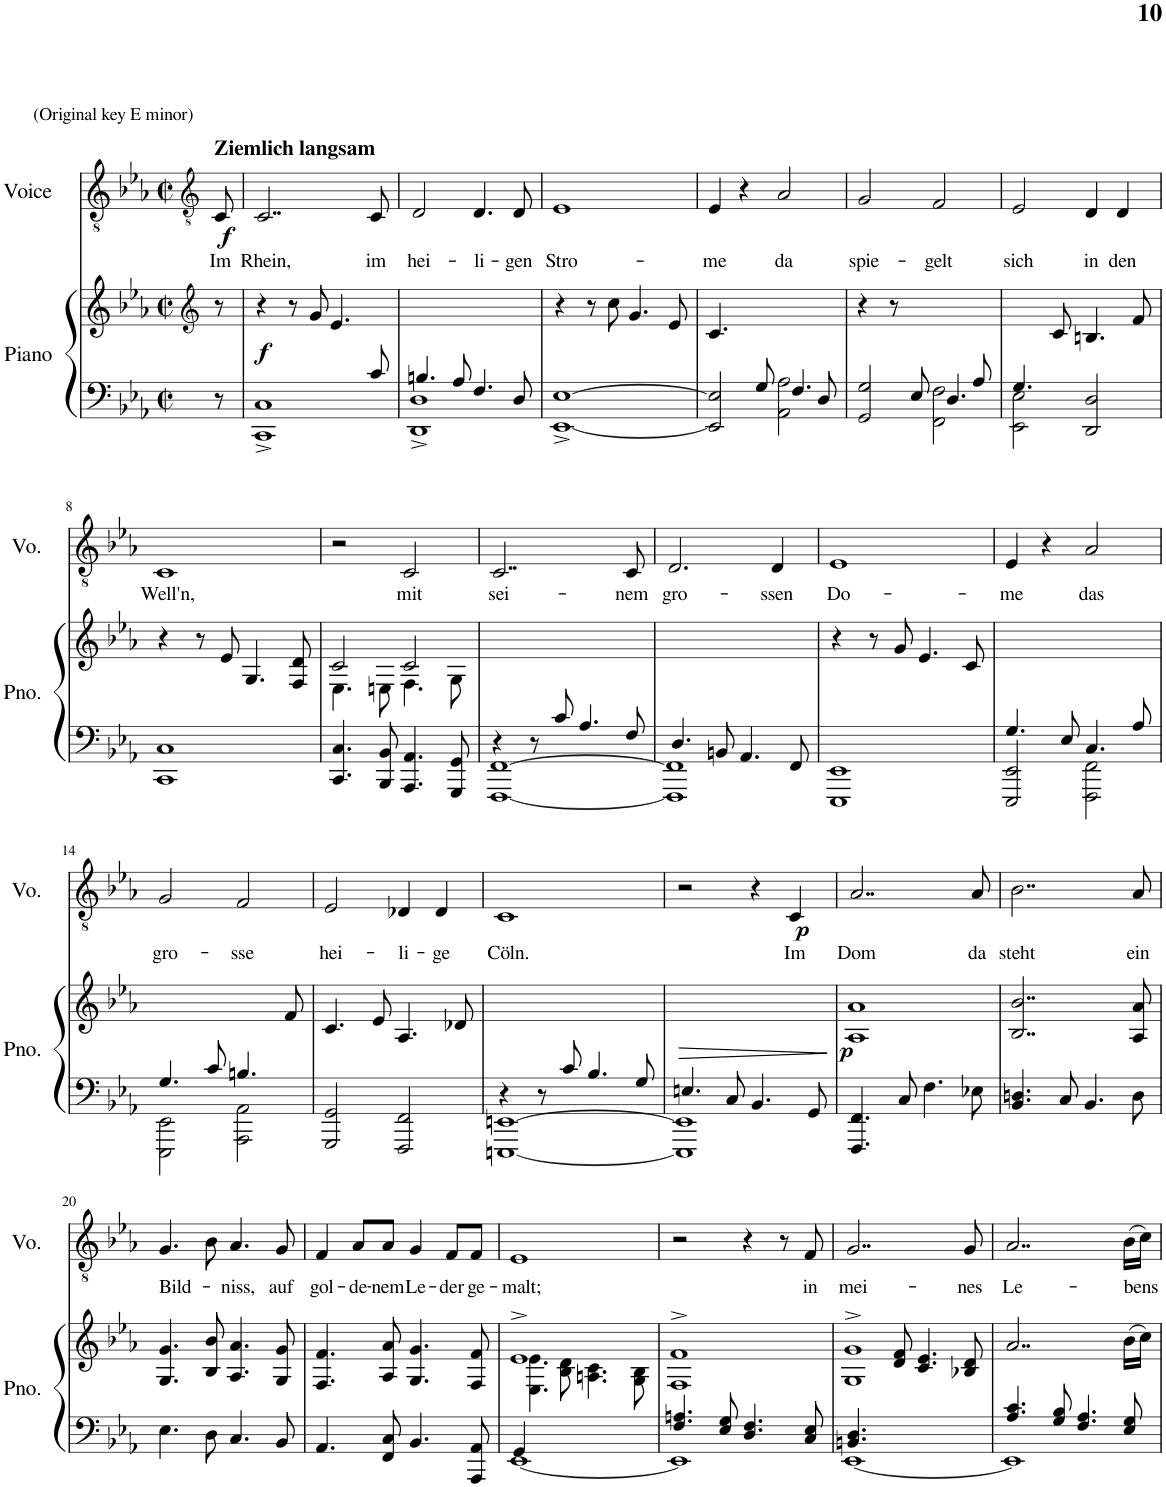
**kern	**kern	**dynam	**kern	**text	**dynam
*part2	*part2	*part2	*part1	*part1	*part1
*staff3	*staff2	*staff2/3	*staff1	*staff1	*staff1
*I"Piano	*	*	*I"Voice	*	*
*I'Pno.	*	*	*I'Vo.	*	*
!!LO:PB:g=z
*clefF4	*clefG2	*	*clefGv2	*	*
*k[b-e-a-]	*k[b-e-a-]	*	*k[b-e-a-]	*	*
*M2/2	*M2/2	*	*M2/2	*	*
*met(c|)	*met(c|)	*	*met(c|)	*	*
=1	=1	=1	=1	=1	=1
!	!	!	!LO:TX:a:t=Invisible notes, articulations, tempos, etc. are to provide better playback due to technology limitations and to reflect actual performance practice.	!	!
*	*	*	*^	*	*
8ryy	8ryy	.	8ryy	8.ryy	.	.
!	!	!	!LO:TX:a:B:t=Ziemlich langsam	!	!	!
!	!	!	!	!	!LO:LY:b	!LO:DY:b
8r	8r	.	8C;/	.	Im	f
!	!	!	!	!LO:TX:a:t=(Original key E minor)	!	!
.	.	.	.	16ryy	.	.
=2	=2	=2	=2	=2	=2	=2
*^	*	*	*	*	*	*
!	!	!	!LO:DY:b	!	!	!LO:LY:b	!
*	*	*	*	*v	*v	*	*
2..ryy	1CC^ 1C^	4r	f	2..C/	Rhein,	.
.	.	8r	.	.	.	.
.	.	8g/	.	.	.	.
.	.	4.e-/	.	.	.	.
!	!	!	!	!	!LO:LY:b	!
8c/	.	8ryy	.	8C/	im	.
=3	=3	=3	=3	=3	=3	=3
!	!	!	!	!	!LO:LY:b	!
4.Bn/	1DD^ 1D^	1ryy	.	2D/	hei-	.
8A-/	.	.	.	.	.	.
!	!	!	!	!	!LO:LY:b	!
4.F/	.	.	.	4.D/	-li-	.
!	!	!	!	!	!LO:LY:b	!
8D/	.	.	.	8D/	-gen	.
*v	*v	*	*	*	*	*
=4	=4	=4	=4	=4	=4
!	!	!	!	!LO:LY:b	!
[1EE-^ [1E-^	4r	.	1E-	Stro-	.
.	8r	.	.	.	.
.	8cc\	.	.	.	.
.	4.g/	.	.	.	.
.	8e-/	.	.	.	.
=5	=5	=5	=5	=5	=5
*^	*	*	*	*	*
!	!	!	!	!	!LO:LY:b	!
4.ryy	2EE-/] 2E-/]	4.c/	.	4E-/	-me	.
.	.	.	.	4r	.	.
8G/	.	2ryy	.	.	.	.
!	!	!	!	!	!LO:LY:b	!
4.F/	2AA-\ 2A-\	.	.	2A-/	da	.
8D/	.	8ryy	.	.	.	.
=6	=6	=6	=6	=6	=6	=6
!	!	!	!	!	!LO:LY:b	!
4.ryy	2GG/ 2G/	4r	.	2G/	spie-	.
.	.	8r	.	.	.	.
8E-/	.	2ryy	.	.	.	.
!	!	!	!	!	!LO:LY:b	!
4.D/	2FF\ 2F\	.	.	2F/	-gelt	.
8A-/	.	8ryy	.	.	.	.
=7	=7	=7	=7	=7	=7	=7
!	!	!	!	!	!LO:LY:b	!
4.G/	2EE-\ 2E-\	4.ryy	.	2E-/	sich	.
2ryy	.	8c/	.	.	.	.
!	!	!	!	!	!LO:LY:b	!
.	2DD/ 2D/	4.Bn/	.	4D/	in	.
!	!	!	!	!	!LO:LY:b	!
.	.	.	.	4D/	den	.
8ryy	.	8f/	.	.	.	.
*v	*v	*	*	*	*	*
!!LO:LB:g=z
=8	=8	=8	=8	=8	=8
!	!	!	!	!LO:LY:b	!
1CC 1C	4r	.	1C	Well'n,	.
.	8r	.	.	.	.
.	8e-/	.	.	.	.
.	4.G/	.	.	.	.
.	8F/ 8d/	.	.	.	.
=9	=9	=9	=9	=9	=9
*	*^	*	*	*	*
4.CC/ 4.C/	2c/	4.E-\	.	2r	.	.
8BBB-/ 8BB-/	.	8En\	.	.	.	.
!	!	!	!	!	!LO:LY:b	!
4.AAA-/ 4.AA-/	2c/	4.F\	.	2C/	mit	.
8GGG/ 8GG/	.	8G\	.	.	.	.
=10	=10	=10	=10	=10	=10	=10
*^	*	*	*	*	*	*
!	!	!	!	!	!	!LO:LY:b	!
*	*	*v	*v	*	*	*	*
4.ryy	[1FFF [1FF	4r	.	2..C/	sei-	.
.	.	8r	.	.	.	.
8c/	.	2ryy	.	.	.	.
4.A-/	.	.	.	.	.	.
!	!	!	!	!	!LO:LY:b	!
8F/	.	8ryy	.	8C/	-nem	.
=11	=11	=11	=11	=11	=11	=11
!	!	!	!	!	!LO:LY:b	!
4.D/	1FFF] 1FF]	1ryy	.	2.D/	gro-	.
8BBn/	.	.	.	.	.	.
4.AA-/	.	.	.	.	.	.
!	!	!	!	!	!LO:LY:b	!
.	.	.	.	4D/	-ssen	.
8FF/	.	.	.	.	.	.
*v	*v	*	*	*	*	*
=12	=12	=12	=12	=12	=12
!	!	!	!	!LO:LY:b	!
1EEE- 1EE-	4r	.	1E-	Do-	.
.	8r	.	.	.	.
.	8g/	.	.	.	.
.	4.e-/	.	.	.	.
.	8c/	.	.	.	.
=13	=13	=13	=13	=13	=13
*^	*	*	*	*	*
!	!	!	!	!	!LO:LY:b	!
4.G/	2EEE-/ 2EE-/	1ryy	.	4E-/	-me	.
.	.	.	.	4r	.	.
8E-/	.	.	.	.	.	.
!	!	!	!	!	!LO:LY:b	!
4.C/	2FFF\ 2FF\	.	.	2A-/	das	.
8A-/	.	.	.	.	.	.
!!LO:LB:g=z
=14	=14	=14	=14	=14	=14	=14
!	!	!	!	!	!LO:LY:b	!
4.G/	2EEE-\ 2EE-\	2..ryy	.	2G/	gro-	.
8c/	.	.	.	.	.	.
!	!	!	!	!	!LO:LY:b	!
4.Bn/	2AAA-\ 2AA-\	.	.	2F/	-sse	.
8ryy	.	8f/	.	.	.	.
*v	*v	*	*	*	*	*
=15	=15	=15	=15	=15	=15
!	!	!	!	!LO:LY:b	!
2GGG/ 2GG/	4.c/	.	2E-/	hei-	.
.	8e-/	.	.	.	.
!	!	!	!	!LO:LY:b	!
2FFF/ 2FF/	4.A-/	.	4D-X/	-li-	.
!	!	!	!	!LO:LY:b	!
.	.	.	4D-/	-ge	.
.	8d-X/	.	.	.	.
=16	=16	=16	=16	=16	=16
*^	*	*	*	*	*
!	!	!	!	!	!LO:LY:b	!
4.ryy	[1EEEn [1EEn	4r	.	1C	Cöln.	.
.	.	8r	.	.	.	.
8c/	.	2ryy	.	.	.	.
4.B-/	.	.	.	.	.	.
8G/	.	8ryy	.	.	.	.
=17	=17	=17	=17	=17	=17	=17
4.En/	1EEE] 1EE]	1ryy	.	2r	.	.
8C/	.	.	.	.	.	.
4.BB-/	.	.	.	4r	.	.
!	!	!	!	!	!LO:LY:b	!LO:DY:b
.	.	.	.	4C/	Im	p
8GG/	.	.	.	.	.	.
*v	*v	*	*	*	*	*
=18	=18	=18	=18	=18	=18
!	!	!LO:DY:b	!	!LO:LY:b	!
4.FFF/ 4.FF/	1A- 1a-	p	2..A-/	Dom	.
8C/	.	.	.	.	.
4.F\	.	.	.	.	.
!	!	!	!	!LO:LY:b	!
8E-X\	.	.	8A-/	da	.
=19	=19	=19	=19	=19	=19
!	!	!	!	!LO:LY:b	!
4.BB-/ 4.Dn/	2..B-/ 2..b-/	.	2..B-\	steht	.
8C/	.	.	.	.	.
4.BB-/	.	.	.	.	.
!	!	!	!	!LO:LY:b	!
8D\	8A-/ 8a-/	.	8A-/	ein	.
!!LO:LB:g=z
=20	=20	=20	=20	=20	=20
!	!	!	!	!LO:LY:b	!
4.E-\	4.G/ 4.g/	.	4.G/	Bild-	.
8D\	8B-/ 8b-/	.	8B-\	.	.
!	!	!	!	!LO:LY:b	!
4.C/	4.A-/ 4.a-/	.	4.A-/	-niss,	.
!	!	!	!	!LO:LY:b	!
8BB-/	8G/ 8g/	.	8G/	auf	.
=21	=21	=21	=21	=21	=21
!	!	!	!	!LO:LY:b	!
4.AA-/	4.F/ 4.f/	.	4F/	gol-	.
!	!	!	!	!LO:LY:b	!
.	.	.	8A-/L	-de-	.
!	!	!	!	!LO:LY:b	!
8FF/ 8C/	8A-/ 8a-/	.	8A-/J	-nem	.
!	!	!	!	!LO:LY:b	!
4.BB-/	4.G/ 4.g/	.	4G/	Le-	.
!	!	!	!	!LO:LY:b	!
.	.	.	8F/L	-der	.
!	!	!	!	!LO:LY:b	!
8AAA-/ 8AA-/	8F/ 8f/	.	8F/J	ge-	.
=22	=22	=22	=22	=22	=22
*^	*^	*	*	*	*
!	!	!	!	!	!	!LO:LY:b	!
4GG/	[1EE-	1e-^	4.E-\ 4.e-\	.	1E-	-malt;	.
4ryy	.	.	.	.	.	.	.
.	.	.	8B-\ 8d\	.	.	.	.
2ryy	.	.	4.An\ 4.c\	.	.	.	.
.	.	.	8G\ 8B-\	.	.	.	.
*	*	*v	*v	*	*	*	*
=23	=23	=23	=23	=23	=23	=23
4.F/ 4.An/	1EE-]	1F^> 1f^>	.	2r	.	.
8E-/ 8G/	.	.	.	.	.	.
4.D/ 4.F/	.	.	.	4r	.	.
.	.	.	.	8r	.	.
!	!	!	!	!	!LO:LY:b	!
8C/ 8E-/	.	.	.	8F/	in	.
=24	=24	=24	=24	=24	=24	=24
*	*	*^	*	*	*	*
!	!	!	!	!	!	!LO:LY:b	!
4.BBn/ 4.D/	[1EE-	1G^> 1g^>	4.ryy	.	2..G/	mei-	.
2ryy	.	.	8d/ 8f/	.	.	.	.
.	.	.	4.c/ 4.e-/	.	.	.	.
!	!	!	!	!	!	!LO:LY:b	!
8ryy	.	.	8B-X/ 8d/	.	8G/	-nes	.
=25	=25	=25	=25	=25	=25	=25	=25
!	!	!	!	!	!	!LO:LY:b	!
*	*	*v	*v	*	*	*	*
4.A-/ 4.c/	1EE-]	2..a-/	.	2..A-/	Le-	.
8G/ 8B-/	.	.	.	.	.	.
4.F/ 4.A-/	.	.	.	.	.	.
!	!	!	!	!	!LO:LY:b	!
8E-/ 8G/	.	(16b-\LL	.	(16B-;<\LL	-bens	.
.	.	16cc\JJ)	.	16c;<\JJ)	.	.
*v	*v	*	*	*	*	*
=	=	=	=	=	=
*-	*-	*-	*-	*-	*-
